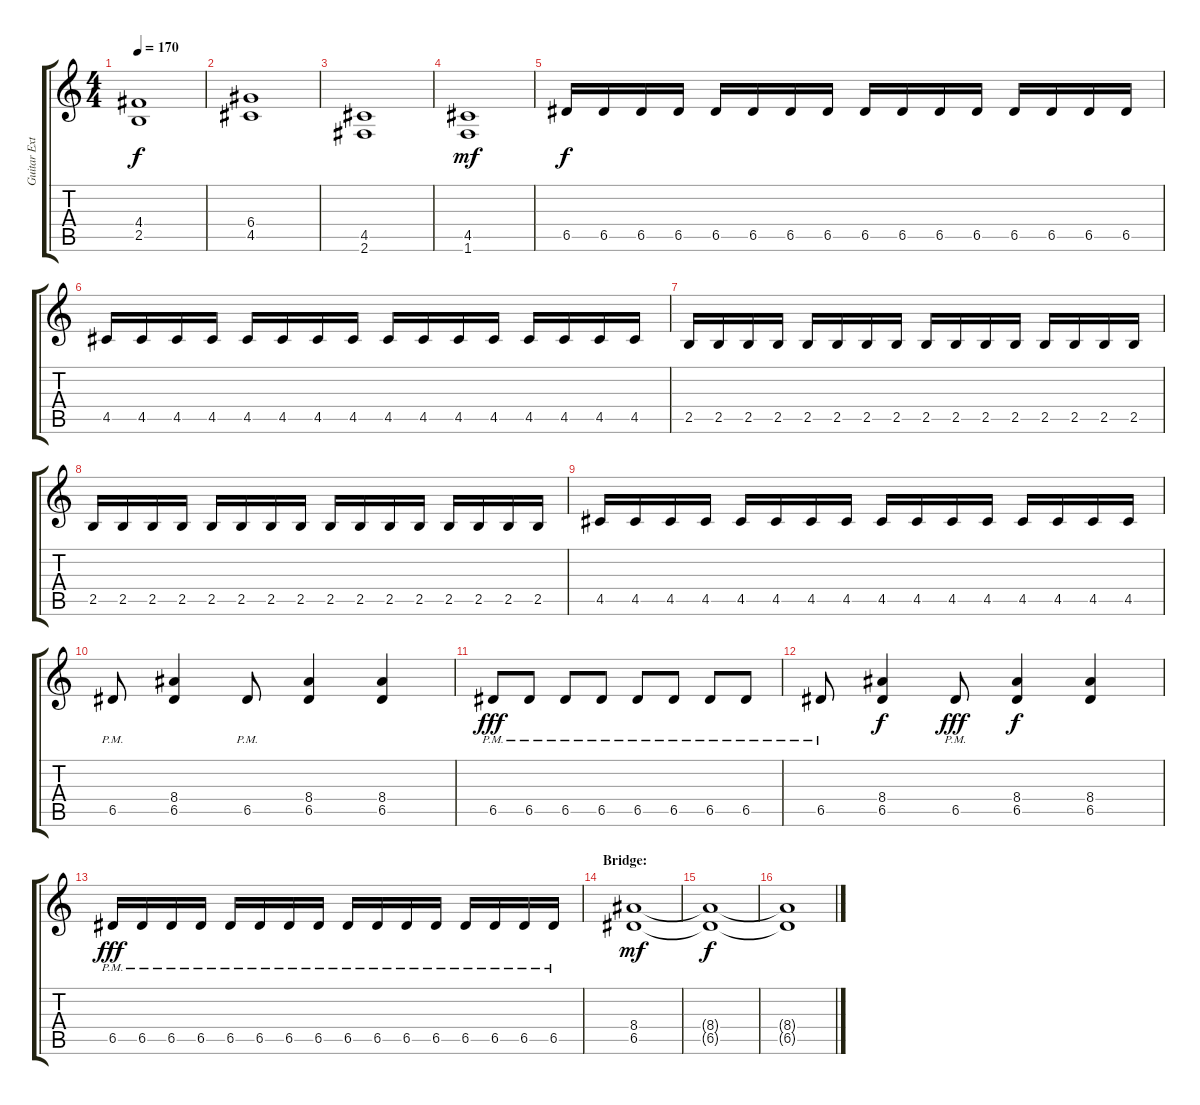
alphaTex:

\track ("Guitar Extra" "Guitar Ext") {instrument distortionguitar}
\staff {score tabs}
\tuning (E4 B3 G3 D3 A2 E2) {hide}
\ts (4 4)
\tempo 170
\clef g2
\ks c
(4.4{t} 2.5{t}).1{dy f} |
(6.4 4.5).1 |
(4.5 2.6).1 |
(4.5 1.6).1{dy mf} |
6.5.16{dy f} 6.5.16 6.5.16 6.5.16 6.5.16 6.5.16 6.5.16 6.5.16 6.5.16 6.5.16 6.5.16 6.5.16 6.5.16 6.5.16 6.5.16 6.5.16 |
4.5.16 4.5.16 4.5.16 4.5.16 4.5.16 4.5.16 4.5.16 4.5.16 4.5.16 4.5.16 4.5.16 4.5.16 4.5.16 4.5.16 4.5.16 4.5.16 |
2.5.16 2.5.16 2.5.16 2.5.16 2.5.16 2.5.16 2.5.16 2.5.16 2.5.16 2.5.16 2.5.16 2.5.16 2.5.16 2.5.16 2.5.16 2.5.16 |
2.5.16 2.5.16 2.5.16 2.5.16 2.5.16 2.5.16 2.5.16 2.5.16 2.5.16 2.5.16 2.5.16 2.5.16 2.5.16 2.5.16 2.5.16 2.5.16 |
4.5.16 4.5.16 4.5.16 4.5.16 4.5.16 4.5.16 4.5.16 4.5.16 4.5.16 4.5.16 4.5.16 4.5.16 4.5.16 4.5.16 4.5.16 4.5.16 |
6.5{pm}.8 (8.4 6.5).4 6.5{pm}.8 (8.4 6.5).4 (8.4 6.5).4 |
6.5{pm}.8{dy fff} 6.5{pm}.8 6.5{pm}.8 6.5{pm}.8 6.5{pm}.8 6.5{pm}.8 6.5{pm}.8 6.5{pm}.8 |
6.5{pm}.8 (8.4 6.5).4{dy f} 6.5{pm}.8{dy fff} (8.4 6.5).4{dy f} (8.4 6.5).4 |
6.5{pm}.16{dy fff} 6.5{pm}.16 6.5{pm}.16 6.5{pm}.16 6.5{pm}.16 6.5{pm}.16 6.5{pm}.16 6.5{pm}.16 6.5{pm}.16 6.5{pm}.16 6.5{pm}.16 6.5{pm}.16 6.5{pm}.16 6.5{pm}.16 6.5{pm}.16 6.5{pm}.16 |
\section ("" "Bridge:")
(8.4 6.5).1{dy mf} |
(8.4{t} 6.5{t}).1{dy f volume 11} |
(8.4{t} 6.5{t}).1{volume 8}
